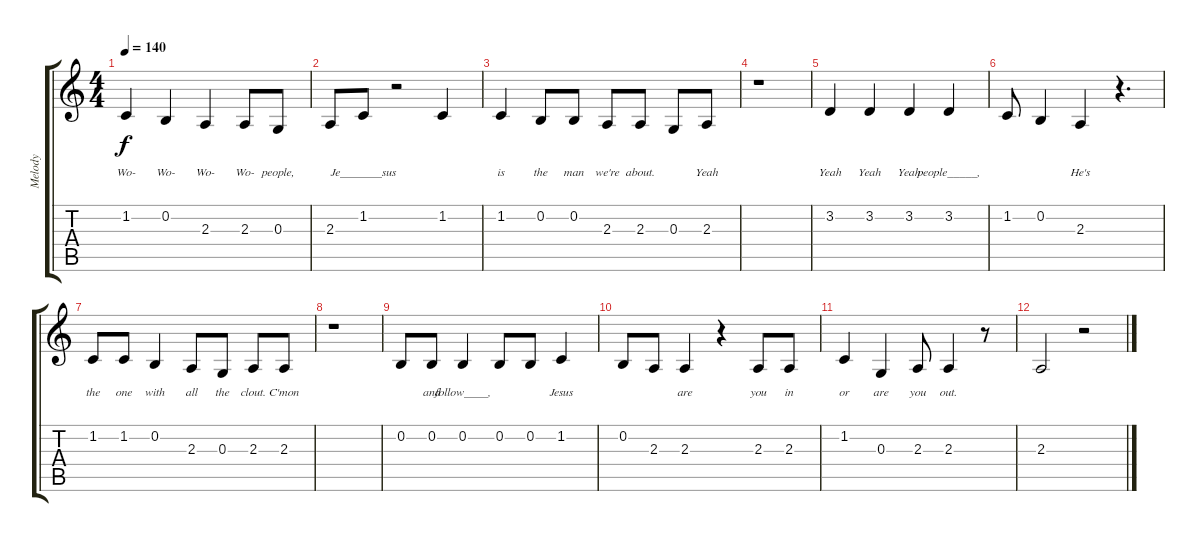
\track ("Melody" "Melody") {instrument brightacousticpiano}
\staff {score tabs}
\tuning (E4 B3 G3 D3 A2 E2) {hide}
\ts (4 4)
\tempo 140
\clef g2
\ks c
1.2.4{lyrics (0 "") lyrics (1 "") lyrics (2 "Wo-") lyrics (3 "") lyrics (4 "") dy f} 0.2.4{lyrics (0 "") lyrics (1 "") lyrics (2 "Wo-") lyrics (3 "") lyrics (4 "")} 2.3.4{lyrics (0 "") lyrics (1 "") lyrics (2 "Wo-") lyrics (3 "") lyrics (4 "")} 2.3.8{lyrics (0 "") lyrics (1 "") lyrics (2 "Wo-") lyrics (3 "") lyrics (4 "")} 0.3.8{lyrics (0 "") lyrics (1 "") lyrics (2 "people,") lyrics (3 "") lyrics (4 "")} |
2.3.8{lyrics (0 "") lyrics (1 "") lyrics (2 "") lyrics (3 "") lyrics (4 "")} 1.2.8{lyrics (0 "") lyrics (1 "") lyrics (2 "Je_______sus") lyrics (3 "") lyrics (4 "")} r.2 1.2.4{lyrics (0 "") lyrics (1 "") lyrics (2 "") lyrics (3 "") lyrics (4 "")} |
1.2.4{lyrics (0 "") lyrics (1 "") lyrics (2 "is") lyrics (3 "") lyrics (4 "")} 0.2.8{lyrics (0 "") lyrics (1 "") lyrics (2 "the") lyrics (3 "") lyrics (4 "")} 0.2.8{lyrics (0 "") lyrics (1 "") lyrics (2 "man") lyrics (3 "") lyrics (4 "")} 2.3.8{lyrics (0 "") lyrics (1 "") lyrics (2 "we're") lyrics (3 "") lyrics (4 "")} 2.3.8{lyrics (0 "") lyrics (1 "") lyrics (2 "about.") lyrics (3 "") lyrics (4 "")} 0.3.8{lyrics (0 "") lyrics (1 "") lyrics (2 "") lyrics (3 "") lyrics (4 "")} 2.3.8{lyrics (0 "") lyrics (1 "") lyrics (2 "Yeah") lyrics (3 "") lyrics (4 "")} |
r.1 |
3.2.4{lyrics (0 "") lyrics (1 "") lyrics (2 "Yeah") lyrics (3 "") lyrics (4 "")} 3.2.4{lyrics (0 "") lyrics (1 "") lyrics (2 "Yeah") lyrics (3 "") lyrics (4 "")} 3.2.4{lyrics (0 "") lyrics (1 "") lyrics (2 "Yeah") lyrics (3 "") lyrics (4 "")} 3.2.4{lyrics (0 "") lyrics (1 "") lyrics (2 "people_____,") lyrics (3 "") lyrics (4 "")} |
1.2.8{lyrics (0 "") lyrics (1 "") lyrics (2 "") lyrics (3 "") lyrics (4 "")} 0.2.4{lyrics (0 "") lyrics (1 "") lyrics (2 "") lyrics (3 "") lyrics (4 "")} 2.3.4{lyrics (0 "") lyrics (1 "") lyrics (2 "He's") lyrics (3 "") lyrics (4 "")} r.4{d} |
1.2.8{lyrics (0 "") lyrics (1 "") lyrics (2 "the") lyrics (3 "") lyrics (4 "")} 1.2.8{lyrics (0 "") lyrics (1 "") lyrics (2 "one") lyrics (3 "") lyrics (4 "")} 0.2.4{lyrics (0 "") lyrics (1 "") lyrics (2 "with") lyrics (3 "") lyrics (4 "")} 2.3.8{lyrics (0 "") lyrics (1 "") lyrics (2 "all") lyrics (3 "") lyrics (4 "")} 0.3.8{lyrics (0 "") lyrics (1 "") lyrics (2 "the") lyrics (3 "") lyrics (4 "")} 2.3.8{lyrics (0 "") lyrics (1 "") lyrics (2 "clout.") lyrics (3 "") lyrics (4 "")} 2.3.8{lyrics (0 "") lyrics (1 "") lyrics (2 "C'mon") lyrics (3 "") lyrics (4 "")} |
r.1 |
0.2.8{lyrics (0 "") lyrics (1 "") lyrics (2 "") lyrics (3 "") lyrics (4 "")} 0.2.8{lyrics (0 "") lyrics (1 "") lyrics (2 "and") lyrics (3 "") lyrics (4 "")} 0.2.4{lyrics (0 "") lyrics (1 "") lyrics (2 "follow____,") lyrics (3 "") lyrics (4 "")} 0.2.8{lyrics (0 "") lyrics (1 "") lyrics (2 "") lyrics (3 "") lyrics (4 "")} 0.2.8{lyrics (0 "") lyrics (1 "") lyrics (2 "") lyrics (3 "") lyrics (4 "")} 1.2.4{lyrics (0 "") lyrics (1 "") lyrics (2 "Jesus") lyrics (3 "") lyrics (4 "")} |
0.2.8{lyrics (0 "") lyrics (1 "") lyrics (2 "") lyrics (3 "") lyrics (4 "")} 2.3.8{lyrics (0 "") lyrics (1 "") lyrics (2 "") lyrics (3 "") lyrics (4 "")} 2.3.4{lyrics (0 "") lyrics (1 "") lyrics (2 "are") lyrics (3 "") lyrics (4 "")} r.4 2.3.8{lyrics (0 "") lyrics (1 "") lyrics (2 "you") lyrics (3 "") lyrics (4 "")} 2.3.8{lyrics (0 "") lyrics (1 "") lyrics (2 "in") lyrics (3 "") lyrics (4 "")} |
1.2.4{lyrics (0 "") lyrics (1 "") lyrics (2 "or") lyrics (3 "") lyrics (4 "")} 0.3.4{lyrics (0 "") lyrics (1 "") lyrics (2 "are") lyrics (3 "") lyrics (4 "")} 2.3.8{lyrics (0 "") lyrics (1 "") lyrics (2 "you") lyrics (3 "") lyrics (4 "")} 2.3.4{lyrics (0 "") lyrics (1 "") lyrics (2 "out.") lyrics (3 "") lyrics (4 "")} r.8 |
2.3.2{lyrics (0 "") lyrics (1 "") lyrics (2 "") lyrics (3 "") lyrics (4 "")} r.2
